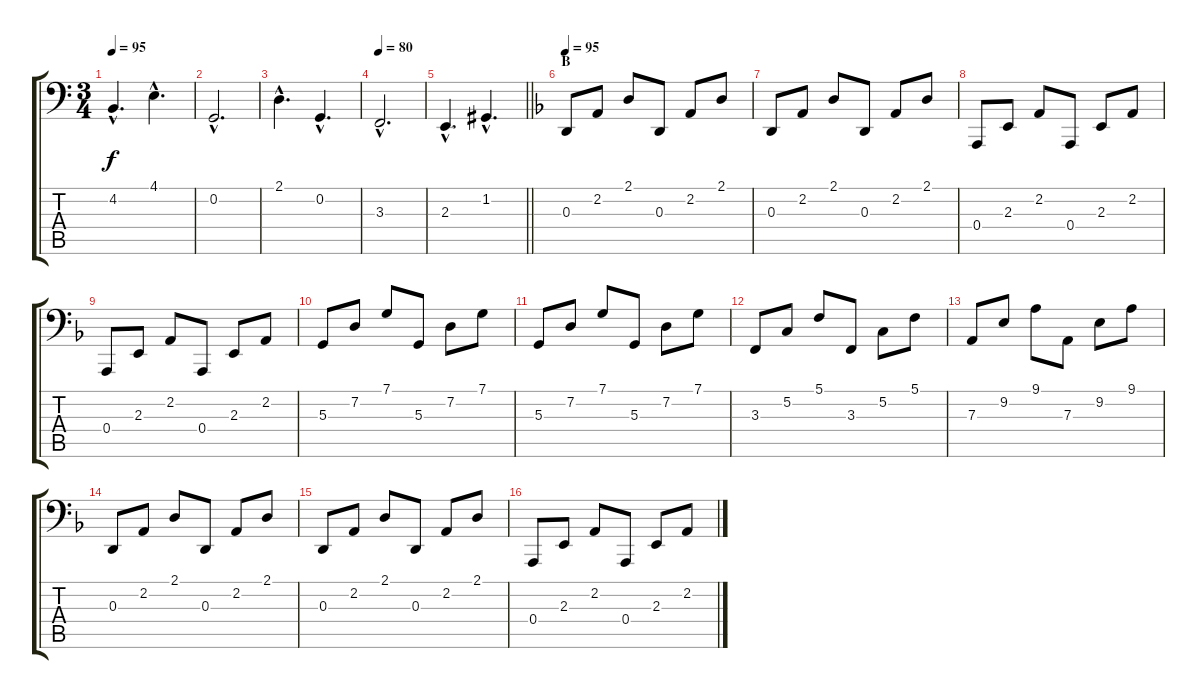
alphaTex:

\track "" {instrument acousticgrandpiano}
\staff {score tabs}
\tuning (C3 G2 D2 A1 E1 B0) {hide}
\ts (3 4)
\tempo 95
\clef f4
\ks aminor
4.2{hac}.4{d dy f} 4.1{hac}.4{d} |
0.2{hac}.2{d} |
2.1{hac}.4{d} 0.2{hac}.4{d} |
\tempo 80
3.3{hac}.2{d} |
\barLineRight lightlight
2.3{hac}.4{d} 1.2{hac}.4{d} |
\section ("" "B")
\tempo 95
\ks dminor
0.3.8 2.2.8 2.1.8 0.3.8 2.2.8 2.1.8 |
0.3.8 2.2.8 2.1.8 0.3.8 2.2.8 2.1.8 |
0.4.8 2.3.8 2.2.8 0.4.8 2.3.8 2.2.8 |
0.4.8 2.3.8 2.2.8 0.4.8 2.3.8 2.2.8 |
5.3.8 7.2.8 7.1.8 5.3.8 7.2.8 7.1.8 |
5.3.8 7.2.8 7.1.8 5.3.8 7.2.8 7.1.8 |
3.3.8 5.2.8 5.1.8 3.3.8 5.2.8 5.1.8 |
7.3.8 9.2.8 9.1.8 7.3.8 9.2.8 9.1.8 |
0.3.8 2.2.8 2.1.8 0.3.8 2.2.8 2.1.8 |
0.3.8 2.2.8 2.1.8 0.3.8 2.2.8 2.1.8 |
0.4.8 2.3.8 2.2.8 0.4.8 2.3.8 2.2.8
